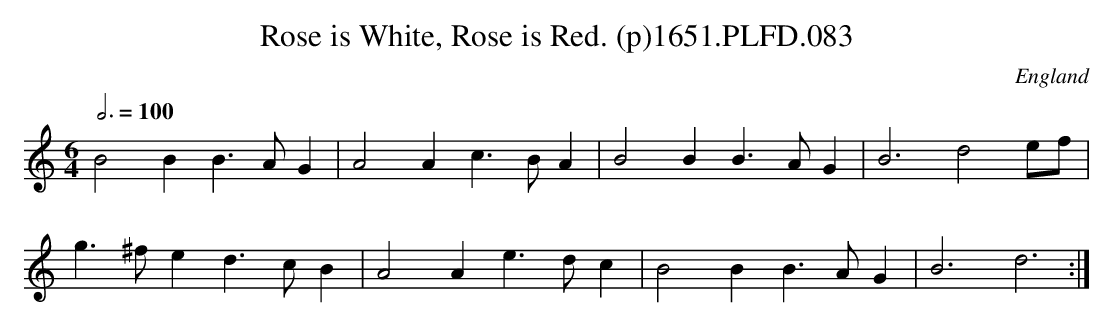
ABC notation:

X:1
T:Rose is White, Rose is Red. (p)1651.PLFD.083
M:6/4
L:1/4
Q:3/4=100
O:England
K:C
B2B B>AG|A2A c>BA|B2 B B>AG|B3 d2 e/f/|
g>^fe d>cB|A2 A e>dc|B2 B B>AG|B3 d3:|
